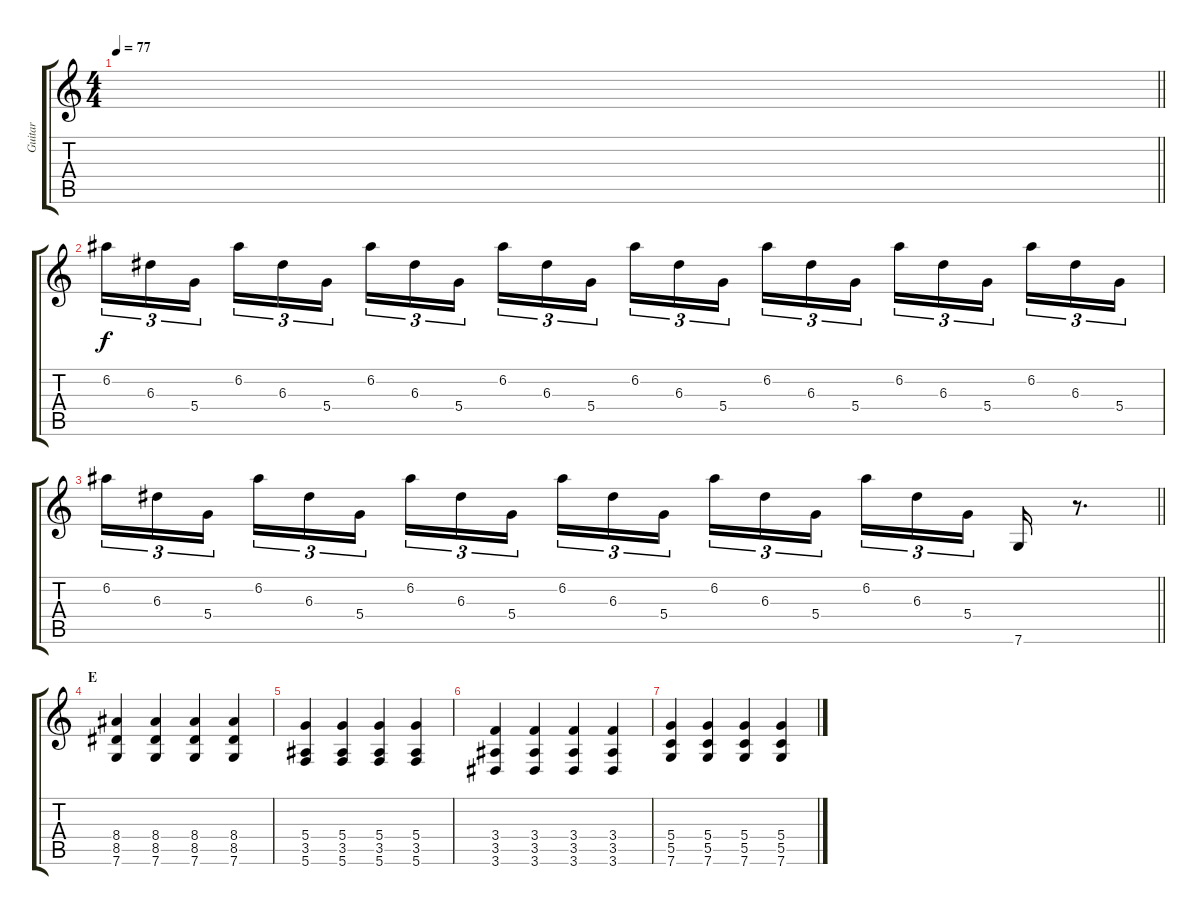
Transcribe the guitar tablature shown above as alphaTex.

\track ("Guitar" "Guitar") {instrument distortionguitar}
\staff {score tabs}
\tuning (G4 E4 A3 D3 G2 C2) {hide}
\ts (4 4)
\tempo 77
\clef g2
\barLineRight lightlight
\ks c
|
6.2.16{tu (3 2) volume 13} 6.3.16{tu (3 2)} 5.4.16{tu (3 2) beam splitsecondary} 6.2.16{tu (3 2)} 6.3.16{tu (3 2)} 5.4.16{tu (3 2)} 6.2.16{tu (3 2)} 6.3.16{tu (3 2)} 5.4.16{tu (3 2) beam splitsecondary} 6.2.16{tu (3 2)} 6.3.16{tu (3 2)} 5.4.16{tu (3 2)} 6.2.16{tu (3 2)} 6.3.16{tu (3 2)} 5.4.16{tu (3 2) beam splitsecondary} 6.2.16{tu (3 2)} 6.3.16{tu (3 2)} 5.4.16{tu (3 2)} 6.2.16{tu (3 2)} 6.3.16{tu (3 2)} 5.4.16{tu (3 2) beam splitsecondary} 6.2.16{tu (3 2)} 6.3.16{tu (3 2)} 5.4.16{tu (3 2)} |
\barLineRight lightlight
6.2.16{tu (3 2)} 6.3.16{tu (3 2)} 5.4.16{tu (3 2) beam splitsecondary} 6.2.16{tu (3 2)} 6.3.16{tu (3 2)} 5.4.16{tu (3 2)} 6.2.16{tu (3 2)} 6.3.16{tu (3 2)} 5.4.16{tu (3 2) beam splitsecondary} 6.2.16{tu (3 2)} 6.3.16{tu (3 2)} 5.4.16{tu (3 2)} 6.2.16{tu (3 2) volume 4} 6.3.16{tu (3 2)} 5.4.16{tu (3 2) beam splitsecondary} 6.2.16{tu (3 2)} 6.3.16{tu (3 2)} 5.4.16{tu (3 2)} 7.6.16 r.8{d} |
\section ("" "E")
(8.4 8.5 7.6).4{volume 13} (8.4 8.5 7.6).4 (8.4 8.5 7.6).4 (8.4 8.5 7.6).4 |
(5.4 3.5 5.6).4 (5.4 3.5 5.6).4 (5.4 3.5 5.6).4 (5.4 3.5 5.6).4 |
(3.4 3.5 3.6).4 (3.4 3.5 3.6).4 (3.4 3.5 3.6).4 (3.4 3.5 3.6).4 |
(5.4 5.5 7.6).4 (5.4 5.5 7.6).4 (5.4 5.5 7.6).4 (5.4 5.5 7.6).4
